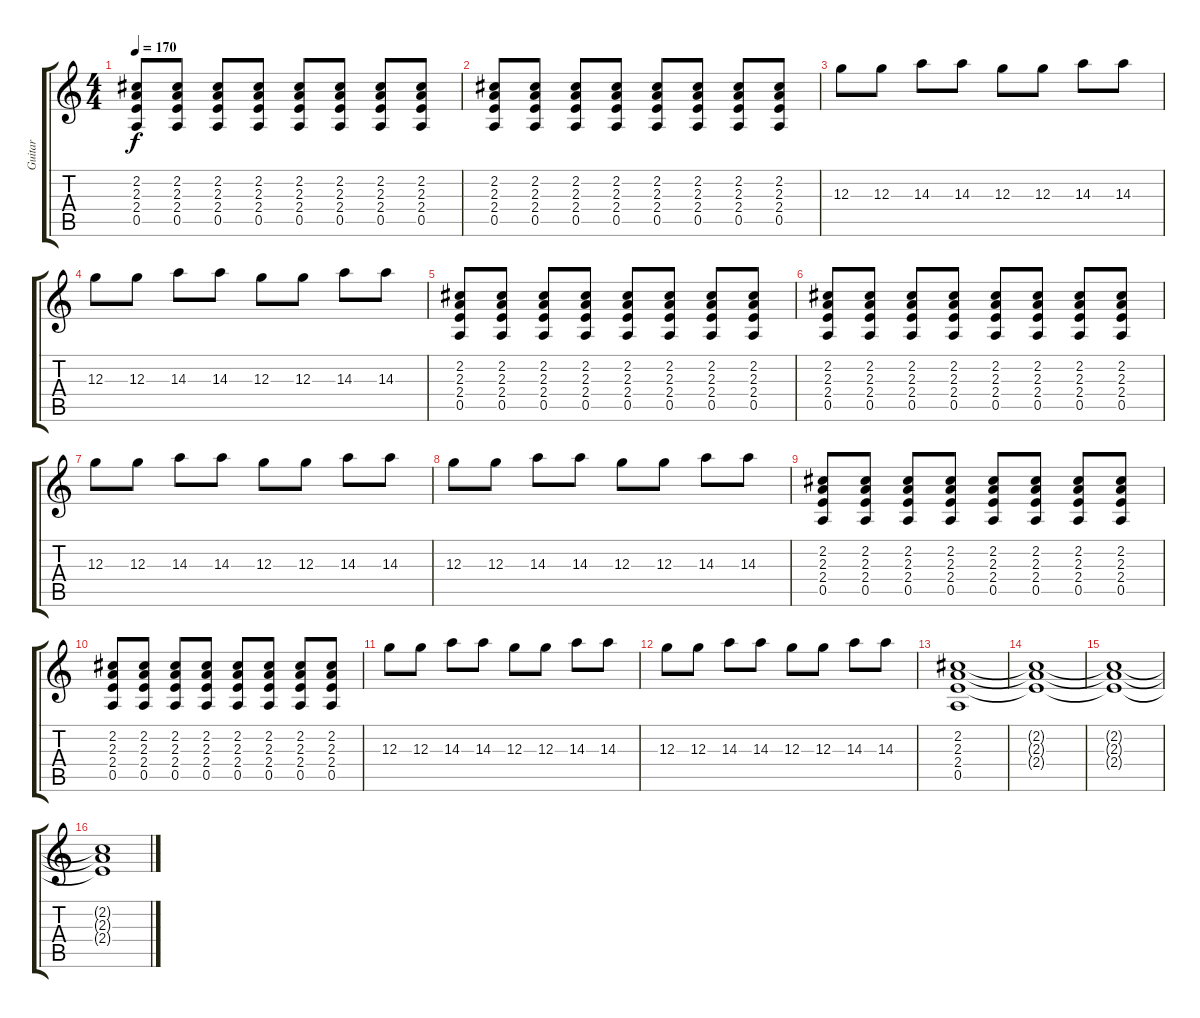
\track ("Guitar" "Guitar") {instrument overdrivenguitar}
\staff {score tabs}
\tuning (E4 B3 G3 D3 A2 E2) {hide}
\ts (4 4)
\tempo 170
\clef g2
\ks c
(2.2 2.3 2.4 0.5).8{dy f} (2.2 2.3 2.4 0.5).8 (2.2 2.3 2.4 0.5).8 (2.2 2.3 2.4 0.5).8 (2.2 2.3 2.4 0.5).8 (2.2 2.3 2.4 0.5).8 (2.2 2.3 2.4 0.5).8 (2.2 2.3 2.4 0.5).8 |
(2.2 2.3 2.4 0.5).8 (2.2 2.3 2.4 0.5).8 (2.2 2.3 2.4 0.5).8 (2.2 2.3 2.4 0.5).8 (2.2 2.3 2.4 0.5).8 (2.2 2.3 2.4 0.5).8 (2.2 2.3 2.4 0.5).8 (2.2 2.3 2.4 0.5).8 |
12.3.8 12.3.8 14.3.8 14.3.8 12.3.8 12.3.8 14.3.8 14.3.8 |
12.3.8 12.3.8 14.3.8 14.3.8 12.3.8 12.3.8 14.3.8 14.3.8 |
(2.2 2.3 2.4 0.5).8 (2.2 2.3 2.4 0.5).8 (2.2 2.3 2.4 0.5).8 (2.2 2.3 2.4 0.5).8 (2.2 2.3 2.4 0.5).8 (2.2 2.3 2.4 0.5).8 (2.2 2.3 2.4 0.5).8 (2.2 2.3 2.4 0.5).8 |
(2.2 2.3 2.4 0.5).8 (2.2 2.3 2.4 0.5).8 (2.2 2.3 2.4 0.5).8 (2.2 2.3 2.4 0.5).8 (2.2 2.3 2.4 0.5).8 (2.2 2.3 2.4 0.5).8 (2.2 2.3 2.4 0.5).8 (2.2 2.3 2.4 0.5).8 |
12.3.8 12.3.8 14.3.8 14.3.8 12.3.8 12.3.8 14.3.8 14.3.8 |
12.3.8 12.3.8 14.3.8 14.3.8 12.3.8 12.3.8 14.3.8 14.3.8 |
(2.2 2.3 2.4 0.5).8 (2.2 2.3 2.4 0.5).8 (2.2 2.3 2.4 0.5).8 (2.2 2.3 2.4 0.5).8 (2.2 2.3 2.4 0.5).8 (2.2 2.3 2.4 0.5).8 (2.2 2.3 2.4 0.5).8 (2.2 2.3 2.4 0.5).8 |
(2.2 2.3 2.4 0.5).8 (2.2 2.3 2.4 0.5).8 (2.2 2.3 2.4 0.5).8 (2.2 2.3 2.4 0.5).8 (2.2 2.3 2.4 0.5).8 (2.2 2.3 2.4 0.5).8 (2.2 2.3 2.4 0.5).8 (2.2 2.3 2.4 0.5).8 |
12.3.8 12.3.8 14.3.8 14.3.8 12.3.8 12.3.8 14.3.8 14.3.8 |
12.3.8 12.3.8 14.3.8 14.3.8 12.3.8 12.3.8 14.3.8 14.3.8 |
(2.2 2.3 2.4 0.5).1 |
(2.2{t} 2.3{t} 2.4{t}).1 |
(2.2{t} 2.3{t} 2.4{t}).1 |
(2.2{t} 2.3{t} 2.4{t}).1
